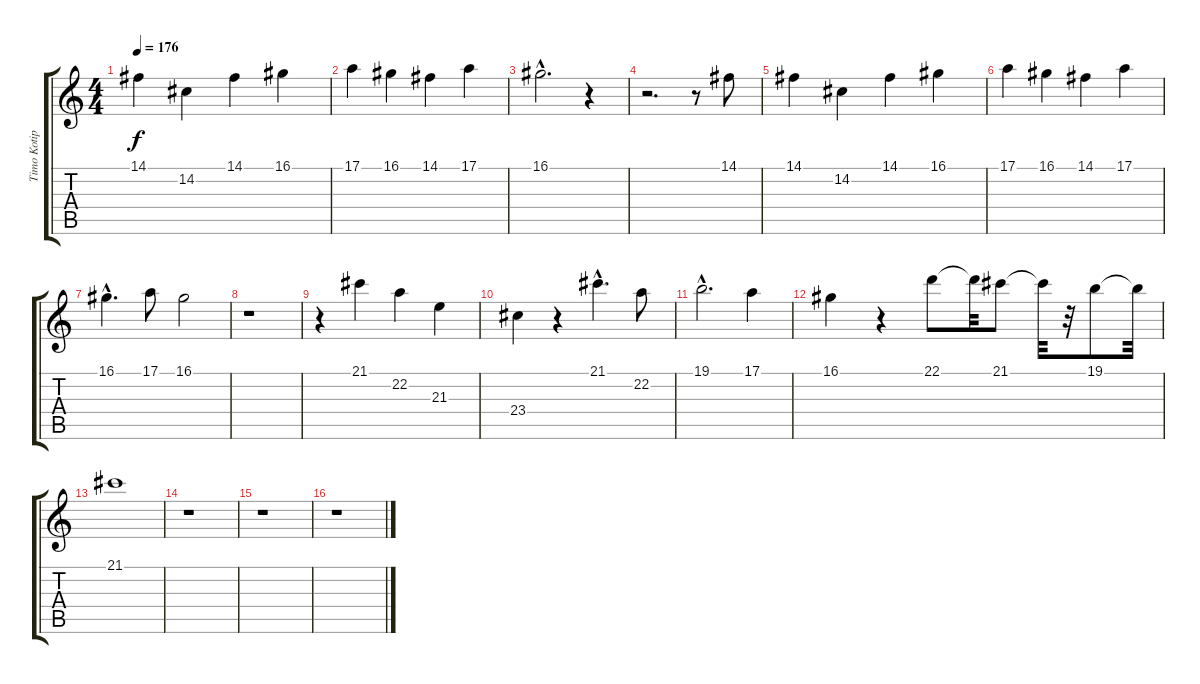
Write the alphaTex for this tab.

\track ("Timo Kotipelto" "Timo Kotip") {instrument lead3calliope}
\staff {score tabs}
\tuning (E4 B3 G3 D3 A2 E2) {hide}
\ts (4 4)
\tempo 176
\clef g2
\ks c
14.1.4{dy f} 14.2.4 14.1.4 16.1.4 |
17.1.4 16.1.4 14.1.4 17.1.4 |
16.1{hac}.2{d} r.4 |
r.2{d} r.8 14.1.8 |
14.1.4 14.2.4 14.1.4 16.1.4 |
17.1.4 16.1.4 14.1.4 17.1.4 |
16.1{hac}.4{d} 17.1.8 16.1.2 |
r.1 |
r.4 21.1.4 22.2.4 21.3.4 |
23.4.4 r.4 21.1{hac}.4{d} 22.2.8 |
19.1{hac}.2{d} 17.1.4 |
16.1.4 r.4 22.1.8 22.1{t}.32 21.1.8 21.1{t}.32 r.32 19.1.8 19.1{t}.32 |
21.1.1 |
r.1 |
r.1 |
r.1
